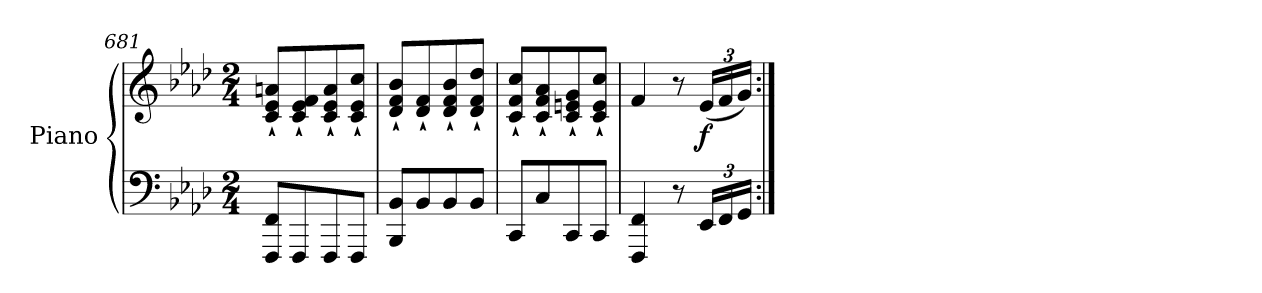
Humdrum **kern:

**kern	**kern	**dynam
*part1	*part1	*part1
*staff2	*staff1	*staff1/2
*I"Piano	*	*
*I'Pno.	*	*
*clefF4	*clefG2	*
*k[b-e-a-d-]	*k[b-e-a-d-]	*
*M2/4	*M2/4	*
=681	=681	=681
8FFF/ 8FF/L	8c/` 8e-/` 8an/`L	.
8FFF/	8c/` 8e-/` 8f/`	.
8FFF/	8c/` 8e-/` 8a/`	.
8FFF/J	8c/` 8e-/` 8cc/`J	.
!!LO:LB:g=z
=682	=682	=682
8BBB-/ 8BB-/L	8d-/` 8f/` 8b-/`L	.
8BB-/	8d-/` 8f/`	.
8BB-/	8d-/` 8f/` 8b-/`	.
8BB-/J	8d-/` 8f/` 8dd-/`J	.
=683	=683	=683
8CC/L	8c/` 8f/` 8cc/`L	.
8C/	8c/` 8f/` 8a-/`	.
8CC/	8c/` 8en/` 8g/`	.
8CC/J	8c/` 8e/` 8cc/`J	.
=683X16	=683X16	=683X16
4FFF/ 4FF/	4f/	.
8r	8r	.
*Xbrackettup	*Xbrackettup	*
!	!	!LO:DY:b
24EE-/LL	(24e-/LL	f
24FF/	24f/	.
24GG/JJ	24g/JJ)	.
=:|!	=:|!	=:|!
*-	*-	*-
